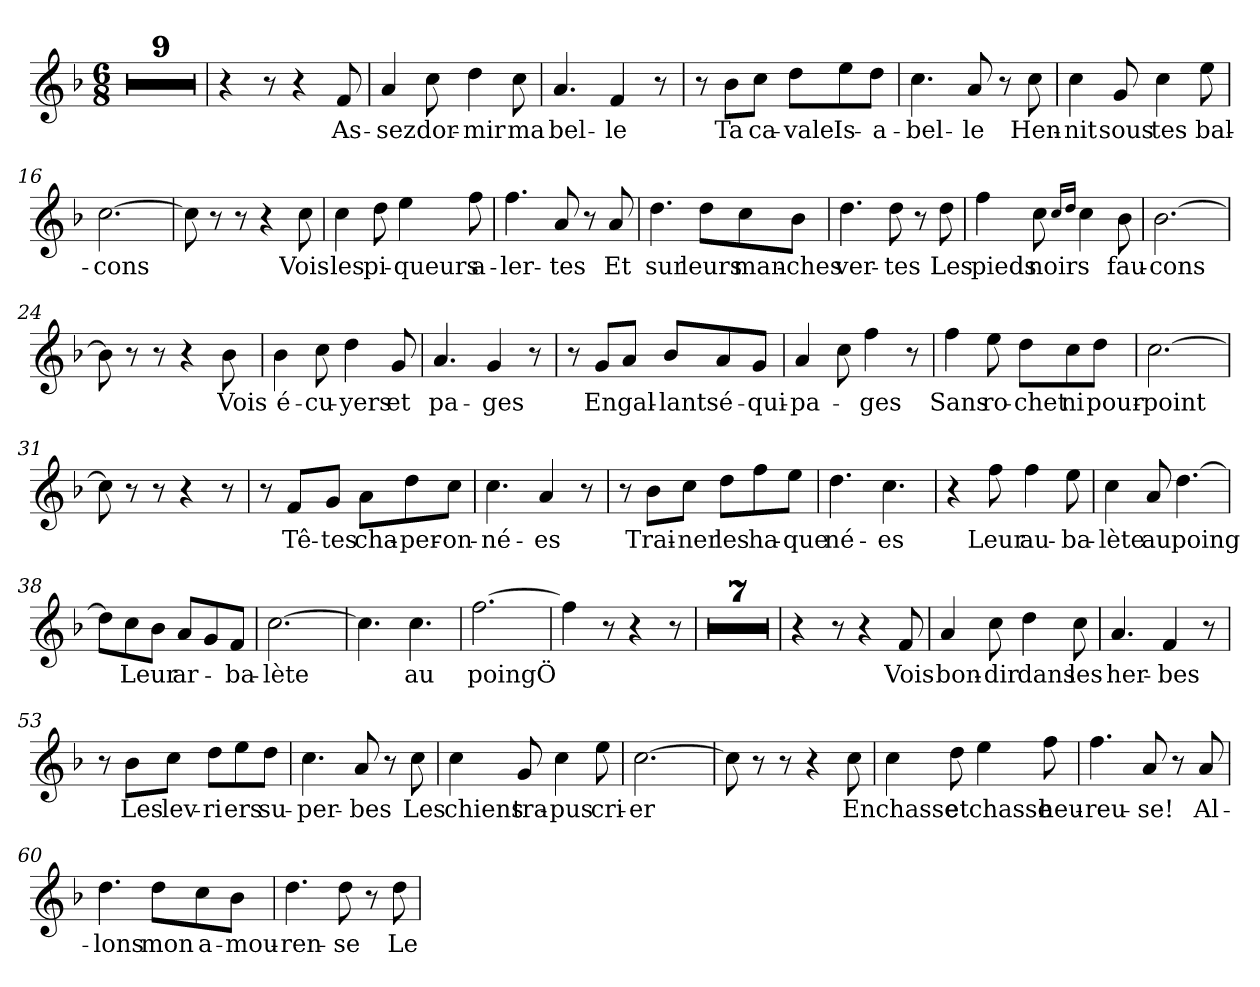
**kern	**text
*part1	*part1
*staff1	*staff1
*clefG2	*
*k[b-]	*
*M6/8	*
=1	=1
2.r	.
=2	=2
2.r	.
=3	=3
2.r	.
=4	=4
2.r	.
=5	=5
2.r	.
=6	=6
2.r	.
=7	=7
2.r	.
=8	=8
2.r	.
=9	=9
2.r	.
=10	=10
4r	.
8r	.
4r	.
!	!LO:LY:b
8f/	As-
=11	=11
!	!LO:LY:b
4a/	-sez
!	!LO:LY:b
8cc\	dor-
!	!LO:LY:b
4dd\	-mir
!	!LO:LY:b
8cc\	ma
=12	=12
!	!LO:LY:b
4.a/	bel-
!	!LO:LY:b
4f/	-le
8r	.
=13	=13
8r	.
!	!LO:LY:b
8b-\L	Ta
!	!LO:LY:b
8cc\J	ca-
!	!LO:LY:b
8dd\L	-vale
!	!LO:LY:b
8ee\	Is-
!	!LO:LY:b
8dd\J	-a-
!!LO:LB:g=z
=14	=14
!	!LO:LY:b
4.cc\	-bel-
!	!LO:LY:b
8a/	-le
8r	.
!	!LO:LY:b
8cc\	Hen-
=15	=15
!	!LO:LY:b
4cc\	-nit
!	!LO:LY:b
8g/	sous
!	!LO:LY:b
4cc\	tes
!	!LO:LY:b
8ee\	bal-
=16	=16
!	!LO:LY:b
[2.cc\	-cons
=17	=17
8cc\]	.
8r	.
8r	.
4r	.
!	!LO:LY:b
8cc\	Vois
=18	=18
!	!LO:LY:b
4cc\	les
!	!LO:LY:b
8dd\	pi-
!	!LO:LY:b
4ee\	-queurs
!	!LO:LY:b
8ff\	a-
=19	=19
!	!LO:LY:b
4.ff\	-ler-
!	!LO:LY:b
8a/	-tes
8r	.
!	!LO:LY:b
8a/	Et
=20	=20
!	!LO:LY:b
4.dd\	sur
!	!LO:LY:b
8dd\L	leurs
!	!LO:LY:b
8cc\	man-
!	!LO:LY:b
8b-\J	-ches
=21	=21
!	!LO:LY:b
4.dd\	ver-
!	!LO:LY:b
8dd\	-tes
8r	.
!	!LO:LY:b
8dd\	Les
!!LO:LB:g=z
=22	=22
!	!LO:LY:b
4ff\	pieds
!	!LO:LY:b
8cc\	noirs
16qcc/LL	.
16qdd/JJ	.
4cc\	.
!	!LO:LY:b
8b-\	fau-
=23	=23
!	!LO:LY:b
[2.b-\	-cons
=24	=24
8b-\]	.
8r	.
8r	.
4r	.
!	!LO:LY:b
8b-\	Vois
=25	=25
!	!LO:LY:b
4b-\	é-
!	!LO:LY:b
8cc\	-cu-
!	!LO:LY:b
4dd\	-yers
!	!LO:LY:b
8g/	et
=26	=26
!	!LO:LY:b
4.a/	pa-
!	!LO:LY:b
4g/	-ges
8r	.
=27	=27
8r	.
!	!LO:LY:b
8g/L	En
!	!LO:LY:b
8a/J	gal-
!	!LO:LY:b
8b-/L	-lants
!	!LO:LY:b
8a/	é-
!	!LO:LY:b
8g/J	-qui-
=28	=28
!	!LO:LY:b
4a/	-pa-
8cc\	.
!	!LO:LY:b
4ff\	-ges
8r	.
=29	=29
!	!LO:LY:b
4ff\	Sans
!	!LO:LY:b
8ee\	ro-
!	!LO:LY:b
8dd\L	-chet
!	!LO:LY:b
8cc\	ni
!	!LO:LY:b
8dd\J	pour-
!!LO:LB:g=z
=30	=30
!	!LO:LY:b
[2.cc\	-point
=31	=31
8cc\]	.
8r	.
8r	.
4r	.
8r	.
=32	=32
8r	.
!	!LO:LY:b
8f/L	Tê-
!	!LO:LY:b
8g/J	-tes
!	!LO:LY:b
8a\L	cha-
!	!LO:LY:b
8dd\	-per-
!	!LO:LY:b
8cc\J	-on-
=33	=33
!	!LO:LY:b
4.cc\	-né-
!	!LO:LY:b
4a/	-es
8r	.
=34	=34
8r	.
!	!LO:LY:b
8b-\L	Trai-
!	!LO:LY:b
8cc\J	-ner
!	!LO:LY:b
8dd\L	les
!	!LO:LY:b
8ff\	ha-
!	!LO:LY:b
8ee\J	-que
=35	=35
!	!LO:LY:b
4.dd\	-né-
!	!LO:LY:b
4.cc\	-es
=36	=36
4r	.
!	!LO:LY:b
8ff\	Leur
!	!LO:LY:b
4ff\	au-
!	!LO:LY:b
8ee\	-ba-
=37	=37
!	!LO:LY:b
4cc\	-lète
!	!LO:LY:b
8a/	au
!	!LO:LY:b
[4.dd\	poing
=38	=38
8dd\L]	.
!	!LO:LY:b
8cc\	Leur
8b-\J	.
!	!LO:LY:b
8a/L	ar-
8g/	.
!	!LO:LY:b
8f/J	-ba-
!!LO:LB:g=z
=39	=39
!	!LO:LY:b
[2.cc\	-lète
=40	=40
4.cc\]	.
!	!LO:LY:b
4.cc\	au
=41	=41
!	!LO:LY:b
[2.ff\	poingÖ
=42	=42
4ff\]	.
8r	.
4r	.
8r	.
=43	=43
2.r	.
=44	=44
2.r	.
=45	=45
2.r	.
=46	=46
2.r	.
=47	=47
2.r	.
=48	=48
2.r	.
=49	=49
2.r	.
=50	=50
4r	.
8r	.
4r	.
!	!LO:LY:b
8f/	Vois
=51	=51
!	!LO:LY:b
4a/	bon-
!	!LO:LY:b
8cc\	-dir
!	!LO:LY:b
4dd\	dans
!	!LO:LY:b
8cc\	les
=52	=52
!	!LO:LY:b
4.a/	her-
!	!LO:LY:b
4f/	-bes
8r	.
!!LO:LB:g=z
=53	=53
8r	.
!	!LO:LY:b
8b-\L	Les
!	!LO:LY:b
8cc\J	lev-
!	!LO:LY:b
8dd\L	-ri
!	!LO:LY:b
8ee\	-ers
!	!LO:LY:b
8dd\J	su-
=54	=54
!	!LO:LY:b
4.cc\	-per-
!	!LO:LY:b
8a/	-bes
8r	.
!	!LO:LY:b
8cc\	Les
=55	=55
!	!LO:LY:b
4cc\	chiens
!	!LO:LY:b
8g/	tra-
!	!LO:LY:b
4cc\	-pus
!	!LO:LY:b
8ee\	cri-
=56	=56
!	!LO:LY:b
[2.cc\	-er
=57	=57
8cc\]	.
8r	.
8r	.
4r	.
!	!LO:LY:b
8cc\	En
=58	=58
!	!LO:LY:b
4cc\	chasse
!	!LO:LY:b
8dd\	et
!	!LO:LY:b
4ee\	chasse
!	!LO:LY:b
8ff\	heu-
=59	=59
!	!LO:LY:b
4.ff\	-reu-
!	!LO:LY:b
8a/	-se!
8r	.
!	!LO:LY:b
8a/	Al-
!!LO:LB:g=z
=60	=60
!	!LO:LY:b
4.dd\	-lons
!	!LO:LY:b
8dd\L	mon
!	!LO:LY:b
8cc\	a-
!	!LO:LY:b
8b-\J	-mou-
=61	=61
!	!LO:LY:b
4.dd\	-ren-
!	!LO:LY:b
8dd\	-se
8r	.
!	!LO:LY:b
8dd\	Le
=	=
*-	*-
